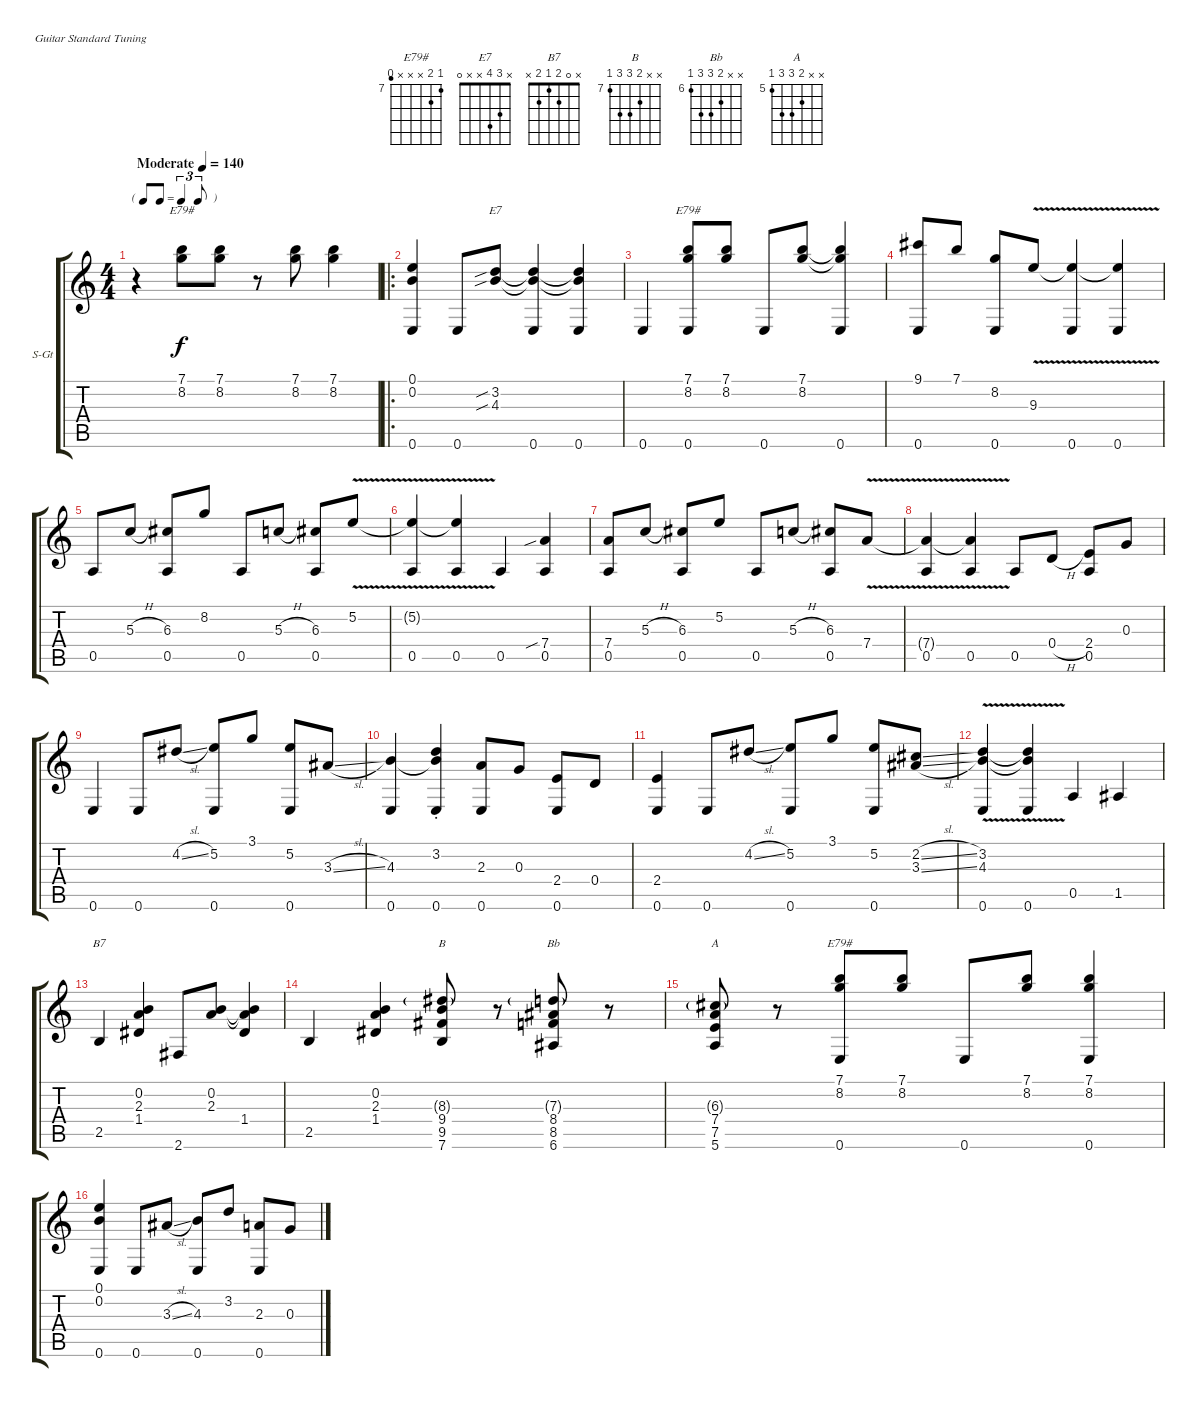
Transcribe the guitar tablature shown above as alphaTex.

\bracketExtendMode groupsimilarinstruments
\firstSystemTrackNameOrientation horizontal
\otherSystemsTrackNameOrientation horizontal
\track ("Piste 1" "S-Gt") {instrument acousticguitarsteel}
\staff {score tabs}
\tuning (E4 B3 G3 D3 A2 E2)
\chord ("E79#" 7 8 x x x 6) {firstfret 7}
\chord ("E7" x 3 4 x x 0)
\chord ("B7" x 0 2 1 2 x)
\chord ("B" x x 8 9 9 7) {firstfret 7}
\chord ("Bb" x x 7 8 8 6) {firstfret 6}
\chord ("A" x x 6 7 7 5) {firstfret 5}
\ts (4 4)
\beaming (8 2 2 2 2)
\tf triplet8th
\tempo (140 "Moderate")
\clef g2
\ks c
r.4{dy f instrument acousticguitarsteel} (7.1 8.2).8{ch "E79#"} (7.1 8.2).8 r.8 (7.1 8.2).8 (7.1 8.2).4 |
\ro
(0.1 0.2 0.6).4 0.6.8 (3.2{sib} 4.3{sib}).8{ch "E7"} (0.6 3.2{t} 4.3{t}).4 (3.2{t} 4.3{t} 0.6).4 |
0.6.4 (7.1 8.2 0.6).8{ch "E79#"} (7.1 8.2).8 0.6.8 (7.1 8.2).8 (7.1{t} 8.2{t} 0.6).4 |
(9.1 0.6).8 7.1.8 (8.2 0.6).8 9.3{v}.8 (0.6 9.3{v t}).4 (9.3{v t} 0.6).4 |
0.5.8 5.3{h}.8 (6.3 0.5).8 8.2.8 0.5.8 5.3{h}.8 (6.3 0.5).8 5.2{v}.8 |
(0.5 5.2{v t}).4 (5.2{v t} 0.5).4 0.5.4 (7.4{sib} 0.5).4 |
(7.4 0.5).8 5.3{h}.8 (6.3 0.5).8 5.2.8 0.5.8 5.3{h}.8 (6.3 0.5).8 7.4{v}.8 |
(0.5 7.4{v t}).4 (7.4{v t} 0.5).4 0.5.8 0.4{h}.8 (2.4 0.5).8 0.3.8 |
0.6.4 0.6.8 4.2{sl}.8 (5.2 0.6).8 3.1.8 (5.2 0.6).8 3.3{sl}.8 |
(4.3 0.6).4 (3.2{st} 4.3{t} 0.6).4 (2.3 0.6).8 0.3.8 (2.4 0.6).8 0.4.8 |
(2.4 0.6).4 0.6.8 4.2{sl}.8 (5.2 0.6).8 3.1.8 (5.2 0.6).8 (2.2{sl} 3.3{sl}).8 |
(3.2{v} 4.3 0.6).4 (3.2{v t} 4.3{t} 0.6).4 0.5.4 1.5.4 |
2.5.4{ch "B7"} (0.2 2.3 1.4).4 2.6.8 (0.2 2.3).8 (0.2{t} 2.3{t} 1.4).4 |
2.5.4 (0.2 2.3 1.4).4 (8.3{g} 9.4 9.5 7.6).8{ch "B"} r.8 (7.3{g} 8.4 8.5 6.6).8{ch "Bb"} r.8 |
(6.3{g} 7.4 7.5 5.6).8{ch "A"} r.8 (7.1 8.2 0.6).8{ch "E79#"} (7.1 8.2).8 0.6.8 (7.1 8.2).8 (7.1 8.2 0.6).4 |
(0.1 0.2 0.6).4 0.6.8 3.3{sl}.8 (4.3 0.6).8 3.2.8 (2.3 0.6).8 0.3.8
